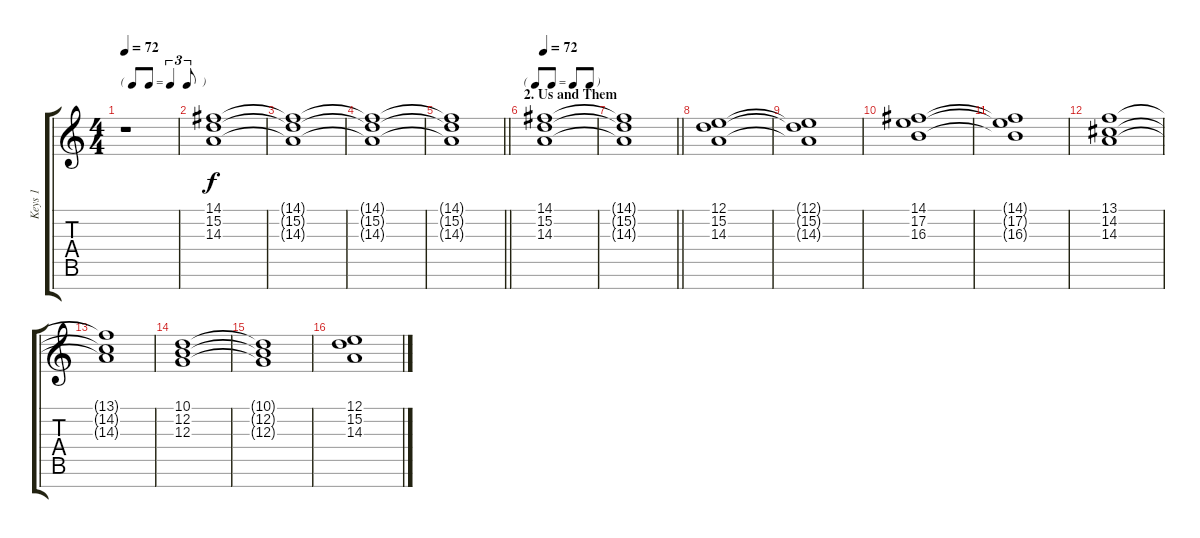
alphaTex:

\track ("Keys 1" "Keys 1") {instrument drawbarorgan}
\staff {score tabs}
\tuning (E4 B3 G3 D3 A2 E2 B1) {hide}
\ts (4 4)
\tf triplet8th
\tempo 72
\clef g2
\ks c
r.1{dy f volume 0 instrument drawbarorgan} |
(14.1 15.2 14.3).1{volume 12} |
(14.1{t} 15.2{t} 14.3{t}).1 |
(14.1{t} 15.2{t} 14.3{t}).1 |
\barLineRight lightlight
(14.1{t} 15.2{t} 14.3{t}).1 |
\tf none
\section ("" "2. Us and Them")
\tempo 72
(14.1 15.2 14.3).1 |
\barLineRight lightlight
(14.1{t} 15.2{t} 14.3{t}).1 |
(12.1 15.2 14.3).1 |
(12.1{t} 15.2{t} 14.3{t}).1 |
(14.1 17.2 16.3).1 |
(14.1{t} 17.2{t} 16.3{t}).1 |
(13.1 14.2 14.3).1 |
(13.1{t} 14.2{t} 14.3{t}).1 |
(10.1 12.2 12.3).1 |
(10.1{t} 12.2{t} 12.3{t}).1 |
(12.1 15.2 14.3).1
